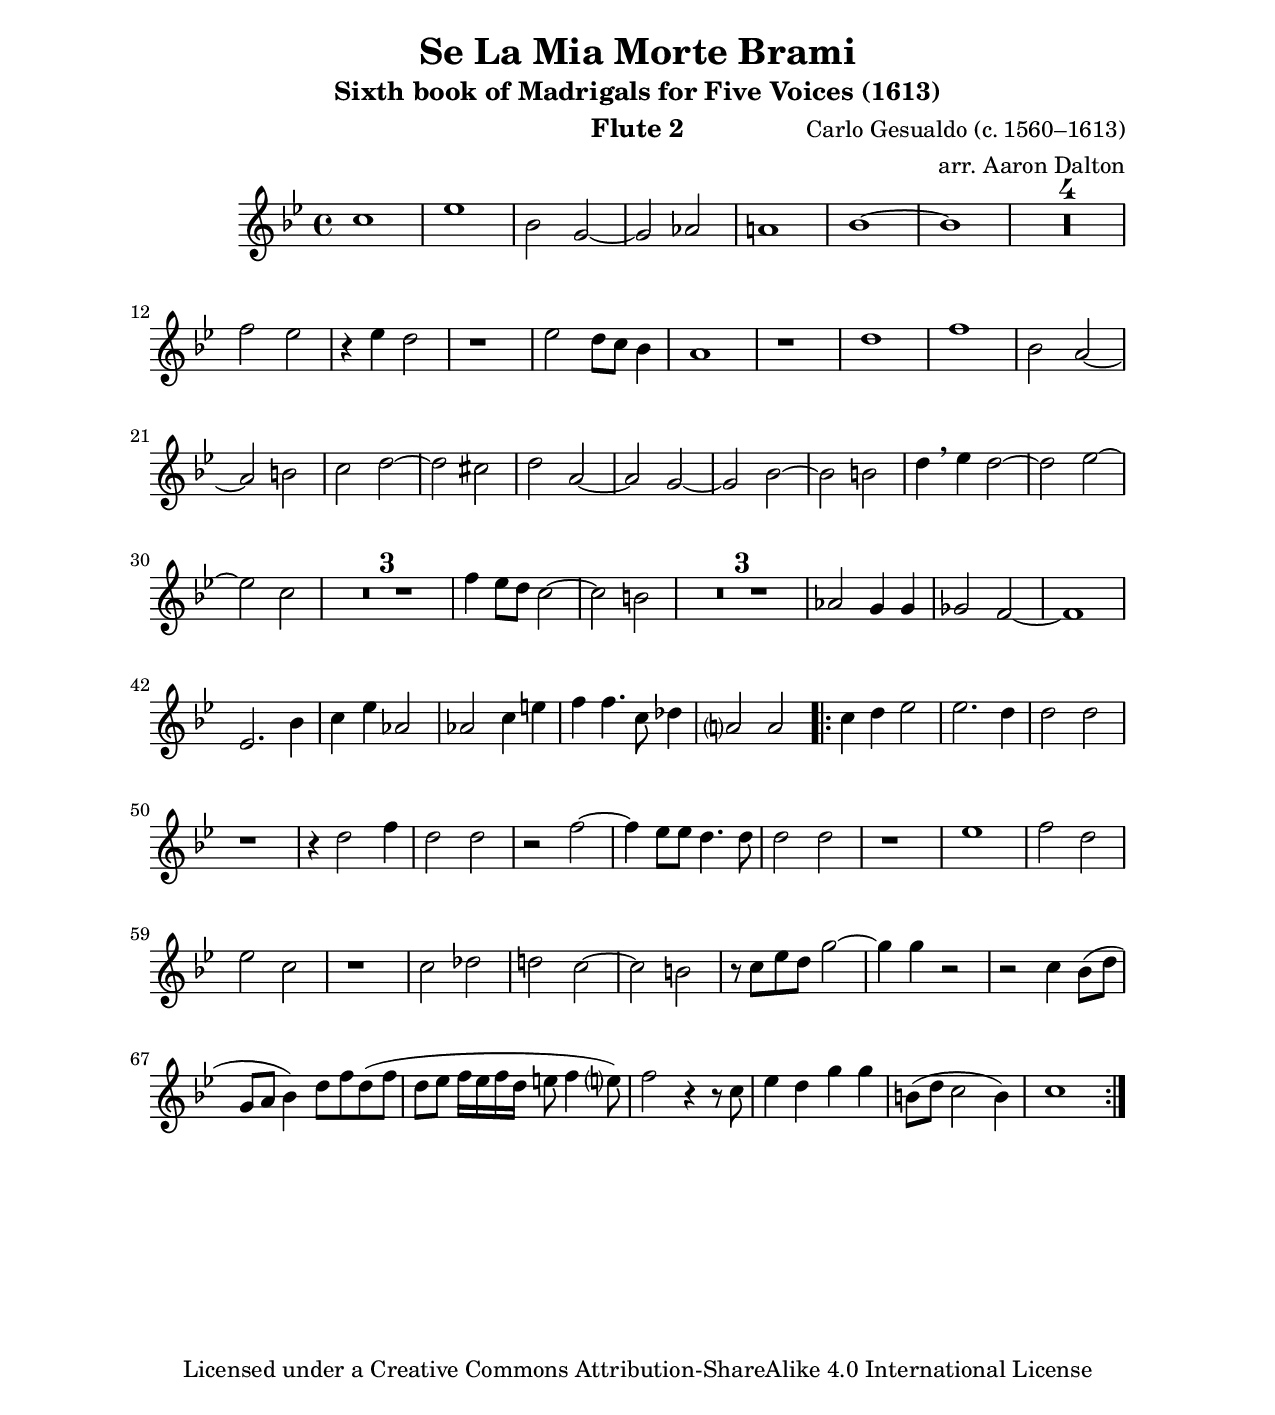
\version "2.18.2"

twoNotes = \transpose c f \relative c'' {
    \time 4/4
    \key f \major
    g1 | bes1 | f2 d~ | d ees | e!1 | f~ | f | R1*4 |
    c'2 bes | r4 bes a2 | r1 | bes2 a8 g f4 | e1 | r | a |
    c1 | f,2 e~ | e fis | g a~ | a gis | a e~ | e d~ | d f~ | f fis | a4 \breathe bes a2~ |
    a2 bes~ | bes g | R1*3 |  c4 bes8 a g2~ | g fis | R1*3 |
    ees2 d4 d | des2 c~ | c1 | bes2. f'4 | g bes ees,2 | ees g4 b |
    c4 c4. g8 aes4 | e?2 e \bar ".|:" g4 a bes2 | bes2. a4 | a2 a | r1 | r4 a2 c4 | a2 a |
    r2 c2~ | c4 bes8 bes a4. a8 | a2 a | r1 | bes1 | c2 a | bes g | r1 | g2 aes |
    a!2 g~ | g fis | r8 g bes a d2~ | d4 d r2 | r g,4 f8( a d, e f4) a8 c a( c |
    a bes c16 bes c a b8 c4 b?8) | c2 r4 r8 g8 | bes4 a d d | fis,8( a g2 fis4) | g1 \bar ":|."
}


\paper {
  #(set-paper-size "letter")
  top-margin = 1\in
  bottom-margin = 1\in
  left-margin = 1\in
  right-margin = 1\in
}

\header {
    instrument = "Flute 2"
    title = "Se La Mia Morte Brami"
    subtitle = "Sixth book of Madrigals for Five Voices (1613)"
    composer = "Carlo Gesualdo (c. 1560–1613)"
    arranger = "arr. Aaron Dalton"
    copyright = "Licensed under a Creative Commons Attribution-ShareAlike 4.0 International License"
}

{
    \set Score.skipBars = ##t
    \twoNotes
}